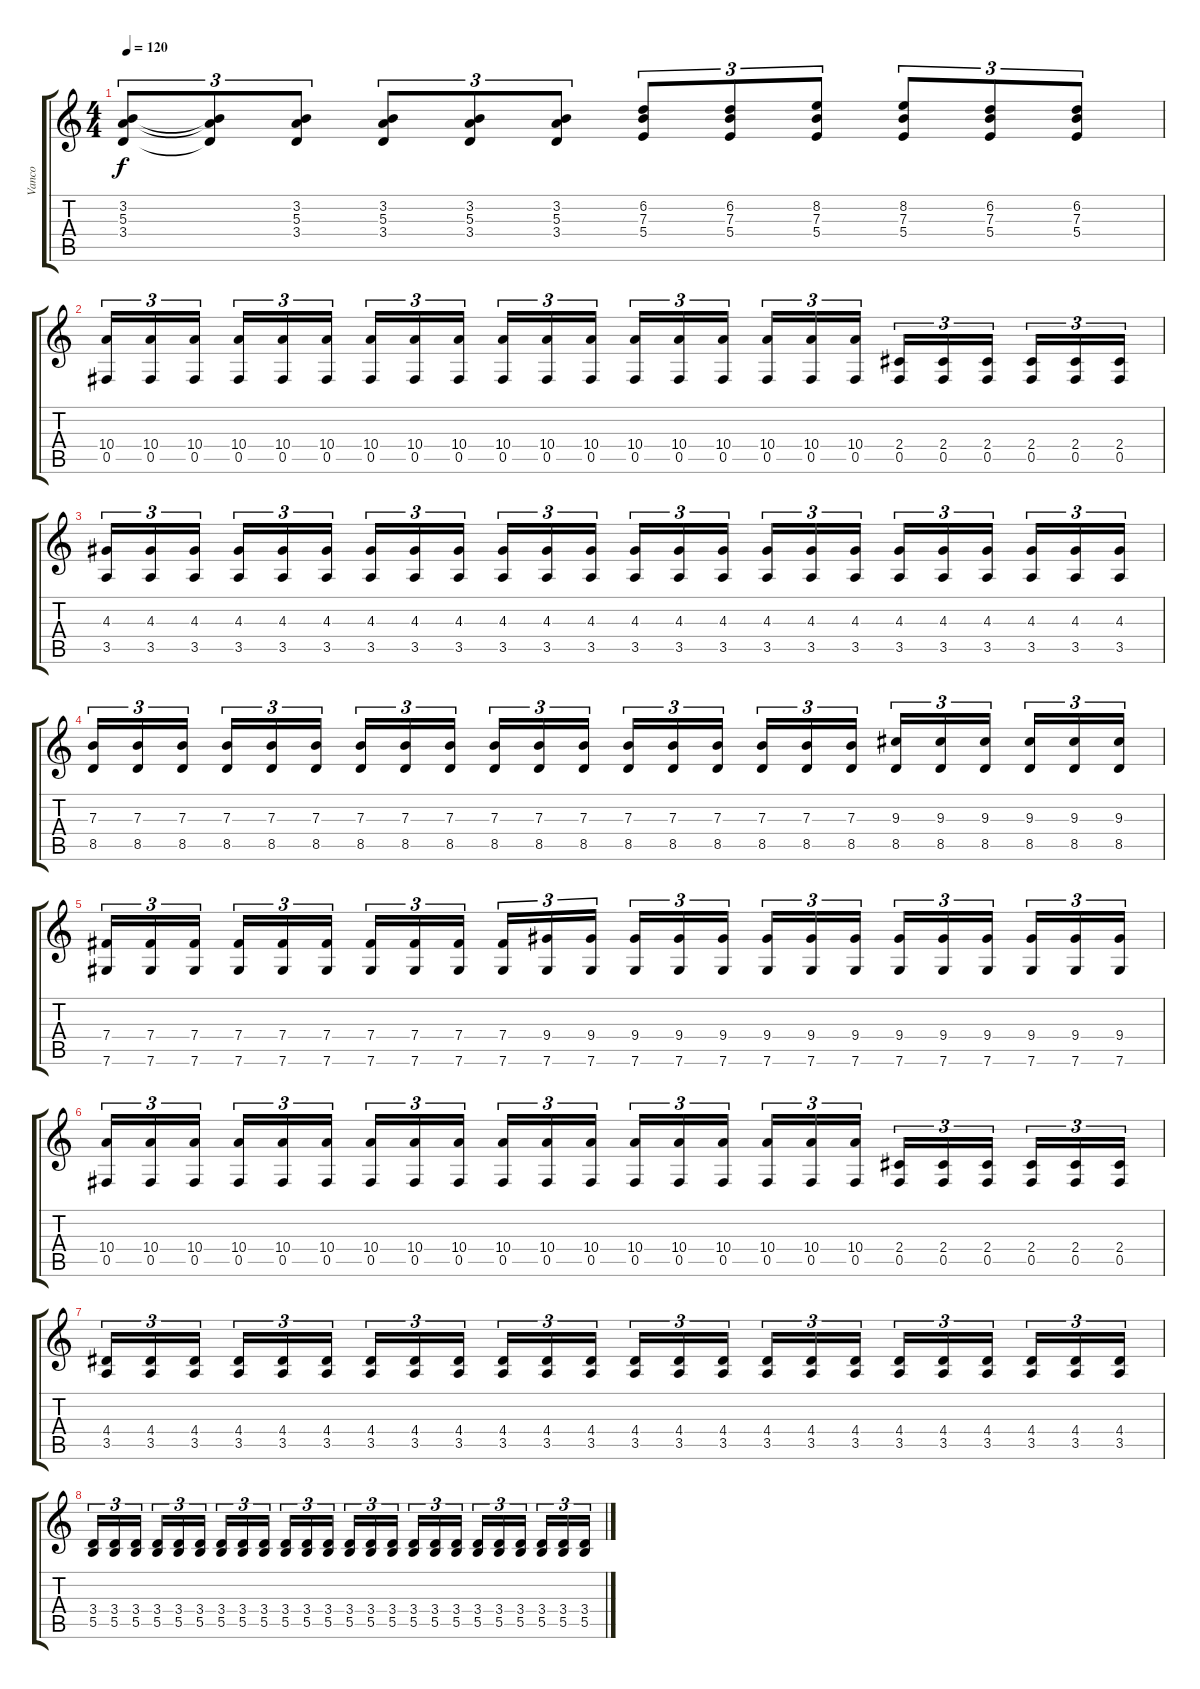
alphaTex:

\track ("Vanco" "Vanco") {instrument overdrivenguitar}
\staff {score tabs}
\tuning (Db4 Ab3 E3 B2 Gb2 Db2) {hide}
\ts (4 4)
\tempo 120
\clef g2
\ks c
(3.2 5.3 3.4).8{tu (3 2) dy f} (3.2{t} 5.3{t} 3.4{t}).8{tu (3 2)} (3.2 5.3 3.4).8{tu (3 2)} (3.2 5.3 3.4).8{tu (3 2)} (3.2 5.3 3.4).8{tu (3 2)} (3.2 5.3 3.4).8{tu (3 2)} (6.2 7.3 5.4).8{tu (3 2)} (6.2 7.3 5.4).8{tu (3 2)} (8.2 7.3 5.4).8{tu (3 2)} (8.2 7.3 5.4).8{tu (3 2)} (6.2 7.3 5.4).8{tu (3 2)} (6.2 7.3 5.4).8{tu (3 2)} |
(10.4 0.5).16{tu (3 2)} (10.4 0.5).16{tu (3 2)} (10.4 0.5).16{tu (3 2) beam splitsecondary} (10.4 0.5).16{tu (3 2)} (10.4 0.5).16{tu (3 2)} (10.4 0.5).16{tu (3 2)} (10.4 0.5).16{tu (3 2)} (10.4 0.5).16{tu (3 2)} (10.4 0.5).16{tu (3 2) beam splitsecondary} (10.4 0.5).16{tu (3 2)} (10.4 0.5).16{tu (3 2)} (10.4 0.5).16{tu (3 2)} (10.4 0.5).16{tu (3 2)} (10.4 0.5).16{tu (3 2)} (10.4 0.5).16{tu (3 2) beam splitsecondary} (10.4 0.5).16{tu (3 2)} (10.4 0.5).16{tu (3 2)} (10.4 0.5).16{tu (3 2)} (2.4 0.5).16{tu (3 2)} (2.4 0.5).16{tu (3 2)} (2.4 0.5).16{tu (3 2) beam splitsecondary} (2.4 0.5).16{tu (3 2)} (2.4 0.5).16{tu (3 2)} (2.4 0.5).16{tu (3 2)} |
(4.3 3.5).16{tu (3 2)} (4.3 3.5).16{tu (3 2)} (4.3 3.5).16{tu (3 2) beam splitsecondary} (4.3 3.5).16{tu (3 2)} (4.3 3.5).16{tu (3 2)} (4.3 3.5).16{tu (3 2)} (4.3 3.5).16{tu (3 2)} (4.3 3.5).16{tu (3 2)} (4.3 3.5).16{tu (3 2) beam splitsecondary} (4.3 3.5).16{tu (3 2)} (4.3 3.5).16{tu (3 2)} (4.3 3.5).16{tu (3 2)} (4.3 3.5).16{tu (3 2)} (4.3 3.5).16{tu (3 2)} (4.3 3.5).16{tu (3 2) beam splitsecondary} (4.3 3.5).16{tu (3 2)} (4.3 3.5).16{tu (3 2)} (4.3 3.5).16{tu (3 2)} (4.3 3.5).16{tu (3 2)} (4.3 3.5).16{tu (3 2)} (4.3 3.5).16{tu (3 2) beam splitsecondary} (4.3 3.5).16{tu (3 2)} (4.3 3.5).16{tu (3 2)} (4.3 3.5).16{tu (3 2)} |
(7.3 8.5).16{tu (3 2)} (7.3 8.5).16{tu (3 2)} (7.3 8.5).16{tu (3 2) beam splitsecondary} (7.3 8.5).16{tu (3 2)} (7.3 8.5).16{tu (3 2)} (7.3 8.5).16{tu (3 2)} (7.3 8.5).16{tu (3 2)} (7.3 8.5).16{tu (3 2)} (7.3 8.5).16{tu (3 2) beam splitsecondary} (7.3 8.5).16{tu (3 2)} (7.3 8.5).16{tu (3 2)} (7.3 8.5).16{tu (3 2)} (7.3 8.5).16{tu (3 2)} (7.3 8.5).16{tu (3 2)} (7.3 8.5).16{tu (3 2) beam splitsecondary} (7.3 8.5).16{tu (3 2)} (7.3 8.5).16{tu (3 2)} (7.3 8.5).16{tu (3 2)} (9.3 8.5).16{tu (3 2)} (9.3 8.5).16{tu (3 2)} (9.3 8.5).16{tu (3 2) beam splitsecondary} (9.3 8.5).16{tu (3 2)} (9.3 8.5).16{tu (3 2)} (9.3 8.5).16{tu (3 2)} |
(7.4 7.6).16{tu (3 2)} (7.4 7.6).16{tu (3 2)} (7.4 7.6).16{tu (3 2) beam splitsecondary} (7.4 7.6).16{tu (3 2)} (7.4 7.6).16{tu (3 2)} (7.4 7.6).16{tu (3 2)} (7.4 7.6).16{tu (3 2)} (7.4 7.6).16{tu (3 2)} (7.4 7.6).16{tu (3 2) beam splitsecondary} (7.4 7.6).16{tu (3 2)} (9.4 7.6).16{tu (3 2)} (9.4 7.6).16{tu (3 2)} (9.4 7.6).16{tu (3 2)} (9.4 7.6).16{tu (3 2)} (9.4 7.6).16{tu (3 2) beam splitsecondary} (9.4 7.6).16{tu (3 2)} (9.4 7.6).16{tu (3 2)} (9.4 7.6).16{tu (3 2)} (9.4 7.6).16{tu (3 2)} (9.4 7.6).16{tu (3 2)} (9.4 7.6).16{tu (3 2) beam splitsecondary} (9.4 7.6).16{tu (3 2)} (9.4 7.6).16{tu (3 2)} (9.4 7.6).16{tu (3 2)} |
(10.4 0.5).16{tu (3 2)} (10.4 0.5).16{tu (3 2)} (10.4 0.5).16{tu (3 2) beam splitsecondary} (10.4 0.5).16{tu (3 2)} (10.4 0.5).16{tu (3 2)} (10.4 0.5).16{tu (3 2)} (10.4 0.5).16{tu (3 2)} (10.4 0.5).16{tu (3 2)} (10.4 0.5).16{tu (3 2) beam splitsecondary} (10.4 0.5).16{tu (3 2)} (10.4 0.5).16{tu (3 2)} (10.4 0.5).16{tu (3 2)} (10.4 0.5).16{tu (3 2)} (10.4 0.5).16{tu (3 2)} (10.4 0.5).16{tu (3 2) beam splitsecondary} (10.4 0.5).16{tu (3 2)} (10.4 0.5).16{tu (3 2)} (10.4 0.5).16{tu (3 2)} (2.4 0.5).16{tu (3 2)} (2.4 0.5).16{tu (3 2)} (2.4 0.5).16{tu (3 2) beam splitsecondary} (2.4 0.5).16{tu (3 2)} (2.4 0.5).16{tu (3 2)} (2.4 0.5).16{tu (3 2)} |
(4.4 3.5).16{tu (3 2)} (4.4 3.5).16{tu (3 2)} (4.4 3.5).16{tu (3 2) beam splitsecondary} (4.4 3.5).16{tu (3 2)} (4.4 3.5).16{tu (3 2)} (4.4 3.5).16{tu (3 2)} (4.4 3.5).16{tu (3 2)} (4.4 3.5).16{tu (3 2)} (4.4 3.5).16{tu (3 2) beam splitsecondary} (4.4 3.5).16{tu (3 2)} (4.4 3.5).16{tu (3 2)} (4.4 3.5).16{tu (3 2)} (4.4 3.5).16{tu (3 2)} (4.4 3.5).16{tu (3 2)} (4.4 3.5).16{tu (3 2) beam splitsecondary} (4.4 3.5).16{tu (3 2)} (4.4 3.5).16{tu (3 2)} (4.4 3.5).16{tu (3 2)} (4.4 3.5).16{tu (3 2)} (4.4 3.5).16{tu (3 2)} (4.4 3.5).16{tu (3 2) beam splitsecondary} (4.4 3.5).16{tu (3 2)} (4.4 3.5).16{tu (3 2)} (4.4 3.5).16{tu (3 2)} |
(3.4 5.5).16{tu (3 2)} (3.4 5.5).16{tu (3 2)} (3.4 5.5).16{tu (3 2) beam splitsecondary} (3.4 5.5).16{tu (3 2)} (3.4 5.5).16{tu (3 2)} (3.4 5.5).16{tu (3 2)} (3.4 5.5).16{tu (3 2)} (3.4 5.5).16{tu (3 2)} (3.4 5.5).16{tu (3 2) beam splitsecondary} (3.4 5.5).16{tu (3 2)} (3.4 5.5).16{tu (3 2)} (3.4 5.5).16{tu (3 2)} (3.4 5.5).16{tu (3 2)} (3.4 5.5).16{tu (3 2)} (3.4 5.5).16{tu (3 2) beam splitsecondary} (3.4 5.5).16{tu (3 2)} (3.4 5.5).16{tu (3 2)} (3.4 5.5).16{tu (3 2)} (3.4 5.5).16{tu (3 2)} (3.4 5.5).16{tu (3 2)} (3.4 5.5).16{tu (3 2) beam splitsecondary} (3.4 5.5).16{tu (3 2)} (3.4 5.5).16{tu (3 2)} (3.4 5.5).16{tu (3 2)}
